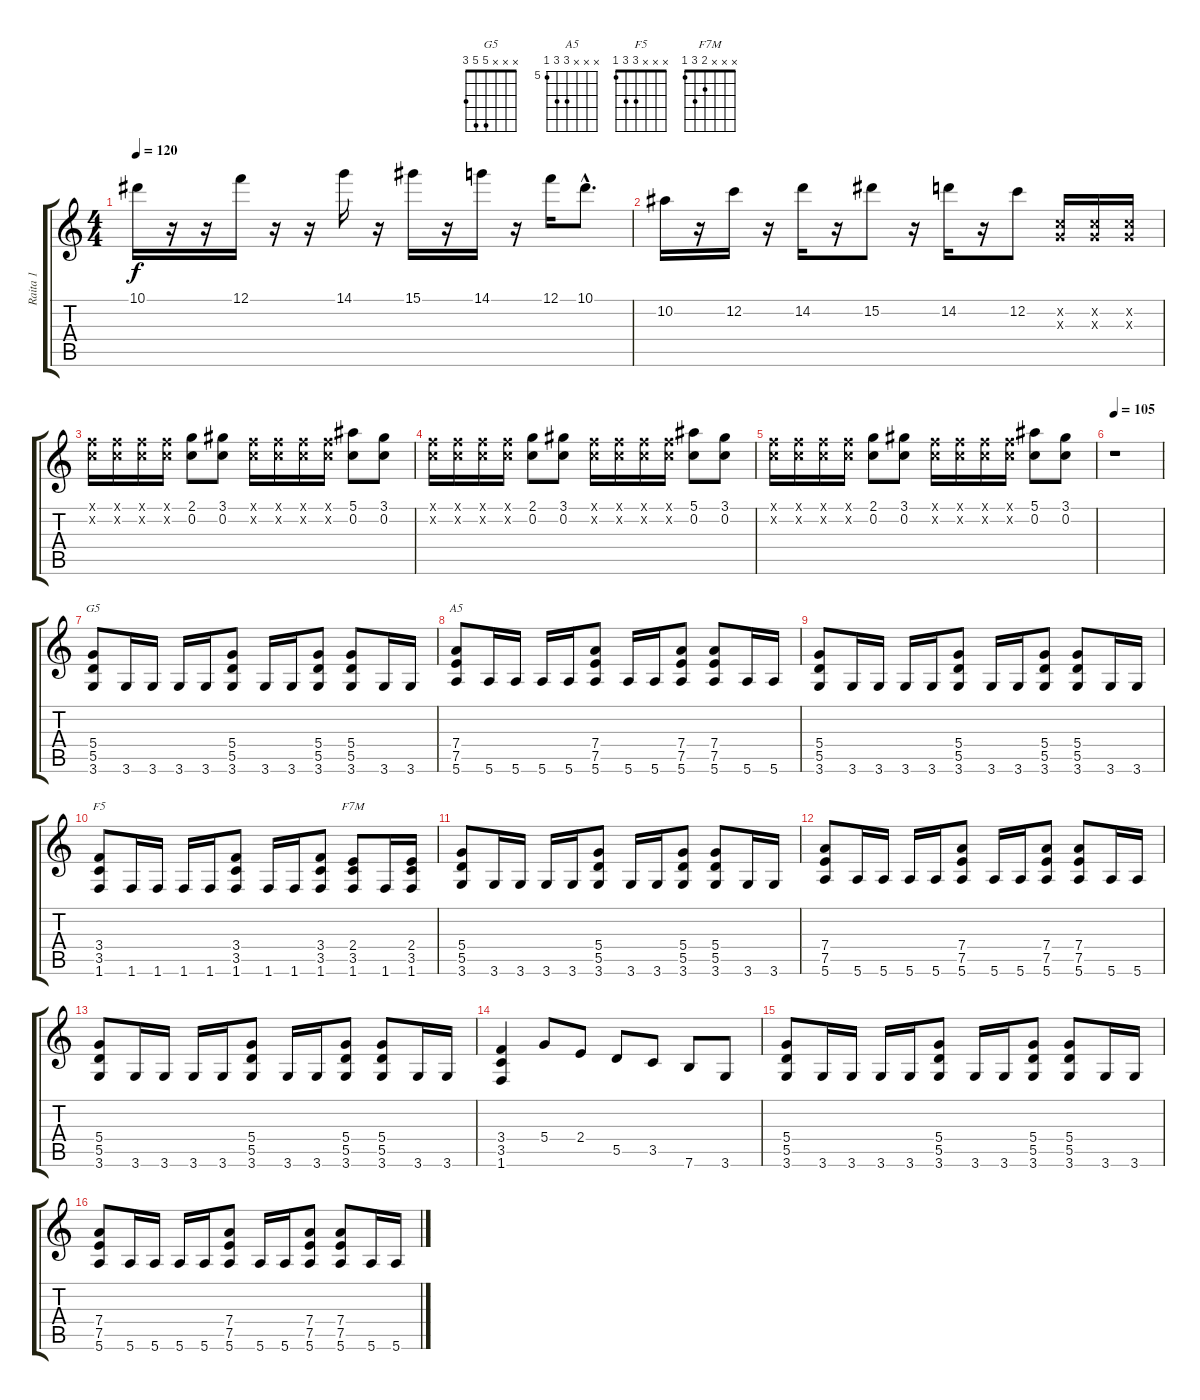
\track ("Raita 1" "Raita 1") {instrument overdrivenguitar}
\staff {score tabs}
\tuning (F4 C4 G3 D3 A2 E2) {hide}
\chord ("G5" x x x 5 5 3)
\chord ("A5" x x x 7 7 5) {firstfret 5}
\chord ("F5" x x x 3 3 1)
\chord ("F7M" x x x 2 3 1)
\ts (4 4)
\tempo 120
\clef g2
\ks c
10.1.16{dy f} r.16 r.16 12.1.16 r.16 r.16 14.1.16 r.16 15.1.16 r.16 14.1.16 r.16 12.1.16 10.1{hac}.8{d} |
10.2.16 r.16 12.2.16 r.16 14.2.16 r.16 15.2.8 r.16 14.2.16 r.16 12.2.8 (0.2{x} 0.3{x}).16 (0.2{x} 0.3{x}).16 (0.2{x} 0.3{x}).16 |
(0.1{x} 0.2{x}).16 (0.1{x} 0.2{x}).16 (0.1{x} 0.2{x}).16 (0.1{x} 0.2{x}).16 (2.1 0.2).8 (3.1 0.2).8 (0.1{x} 0.2{x}).16 (0.1{x} 0.2{x}).16 (0.1{x} 0.2{x}).16 (0.1{x} 0.2{x}).16 (5.1 0.2).8 (3.1 0.2).8 |
(0.1{x} 0.2{x}).16 (0.1{x} 0.2{x}).16 (0.1{x} 0.2{x}).16 (0.1{x} 0.2{x}).16 (2.1 0.2).8 (3.1 0.2).8 (0.1{x} 0.2{x}).16 (0.1{x} 0.2{x}).16 (0.1{x} 0.2{x}).16 (0.1{x} 0.2{x}).16 (5.1 0.2).8 (3.1 0.2).8 |
(0.1{x} 0.2{x}).16 (0.1{x} 0.2{x}).16 (0.1{x} 0.2{x}).16 (0.1{x} 0.2{x}).16 (2.1 0.2).8 (3.1 0.2).8 (0.1{x} 0.2{x}).16 (0.1{x} 0.2{x}).16 (0.1{x} 0.2{x}).16 (0.1{x} 0.2{x}).16 (5.1 0.2).8 (3.1 0.2).8 |
\tempo 105
r.1 |
(5.4 5.5 3.6).8{ch "G5"} 3.6.16 3.6.16 3.6.16 3.6.16 (5.4 5.5 3.6).8 3.6.16 3.6.16 (5.4 5.5 3.6).8 (5.4 5.5 3.6).8 3.6.16 3.6.16 |
(7.4 7.5 5.6).8{ch "A5"} 5.6.16 5.6.16 5.6.16 5.6.16 (7.4 7.5 5.6).8 5.6.16 5.6.16 (7.4 7.5 5.6).8 (7.4 7.5 5.6).8 5.6.16 5.6.16 |
(5.4 5.5 3.6).8 3.6.16 3.6.16 3.6.16 3.6.16 (5.4 5.5 3.6).8 3.6.16 3.6.16 (5.4 5.5 3.6).8 (5.4 5.5 3.6).8 3.6.16 3.6.16 |
(3.4 3.5 1.6).8{ch "F5"} 1.6.16 1.6.16 1.6.16 1.6.16 (3.4 3.5 1.6).8 1.6.16 1.6.16 (3.4 3.5 1.6).8 (2.4 3.5 1.6).8{ch "F7M"} 1.6.16 (2.4 3.5 1.6).16 |
(5.4 5.5 3.6).8 3.6.16 3.6.16 3.6.16 3.6.16 (5.4 5.5 3.6).8 3.6.16 3.6.16 (5.4 5.5 3.6).8 (5.4 5.5 3.6).8 3.6.16 3.6.16 |
(7.4 7.5 5.6).8 5.6.16 5.6.16 5.6.16 5.6.16 (7.4 7.5 5.6).8 5.6.16 5.6.16 (7.4 7.5 5.6).8 (7.4 7.5 5.6).8 5.6.16 5.6.16 |
(5.4 5.5 3.6).8 3.6.16 3.6.16 3.6.16 3.6.16 (5.4 5.5 3.6).8 3.6.16 3.6.16 (5.4 5.5 3.6).8 (5.4 5.5 3.6).8 3.6.16 3.6.16 |
(3.4 3.5 1.6).4 5.4.8 2.4.8 5.5.8 3.5.8 7.6.8 3.6.8 |
(5.4 5.5 3.6).8 3.6.16 3.6.16 3.6.16 3.6.16 (5.4 5.5 3.6).8 3.6.16 3.6.16 (5.4 5.5 3.6).8 (5.4 5.5 3.6).8 3.6.16 3.6.16 |
(7.4 7.5 5.6).8 5.6.16 5.6.16 5.6.16 5.6.16 (7.4 7.5 5.6).8 5.6.16 5.6.16 (7.4 7.5 5.6).8 (7.4 7.5 5.6).8 5.6.16 5.6.16
